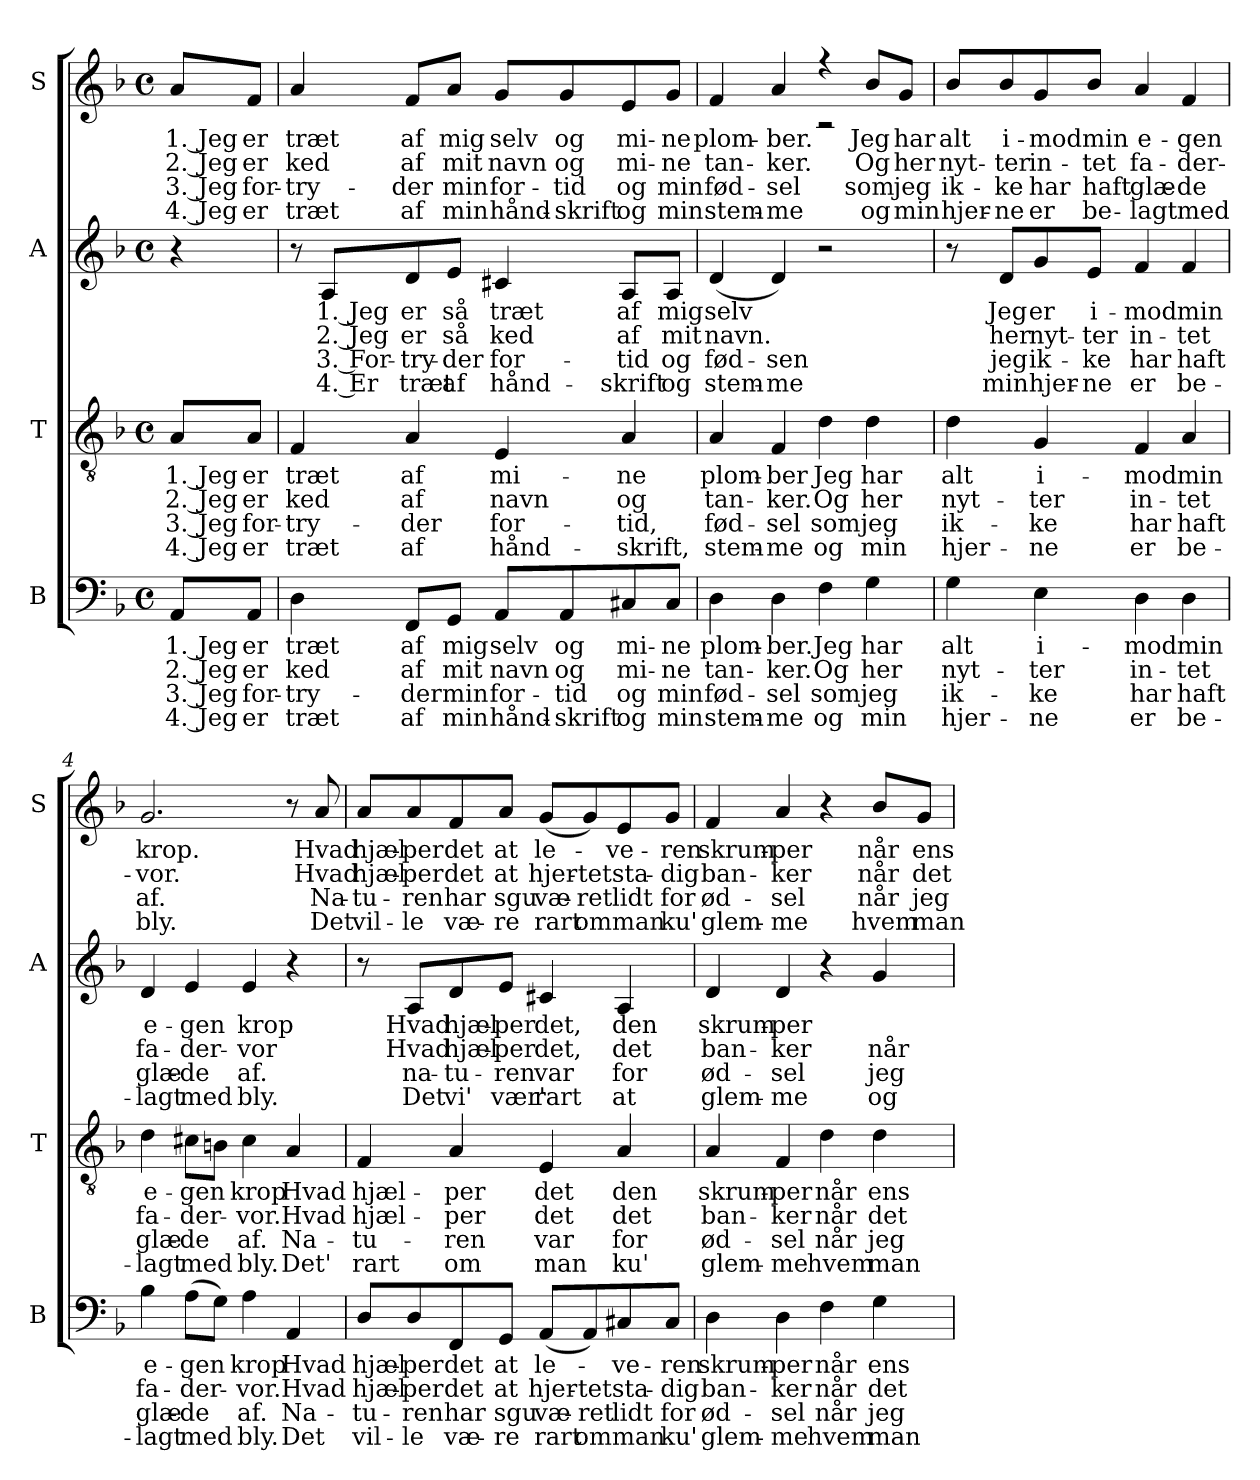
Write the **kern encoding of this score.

**kern	**text	**text	**text	**text	**kern	**text	**text	**text	**text	**kern	**text	**text	**text	**text	**kern	**text	**text	**text	**text
*part4	*part4	*part4	*part4	*part4	*part3	*part3	*part3	*part3	*part3	*part2	*part2	*part2	*part2	*part2	*part1	*part1	*part1	*part1	*part1
*staff4	*staff4	*staff4	*staff4	*staff4	*staff3	*staff3	*staff3	*staff3	*staff3	*staff2	*staff2	*staff2	*staff2	*staff2	*staff1	*staff1	*staff1	*staff1	*staff1
*I"B	*	*	*	*	*I"T	*	*	*	*	*I"A	*	*	*	*	*I"S	*	*	*	*
*I'B	*	*	*	*	*I'T	*	*	*	*	*I'A	*	*	*	*	*I'S	*	*	*	*
*clefF4	*	*	*	*	*clefGv2	*	*	*	*	*clefG2	*	*	*	*	*clefG2	*	*	*	*
*k[b-]	*	*	*	*	*k[b-]	*	*	*	*	*k[b-]	*	*	*	*	*k[b-]	*	*	*	*
*M4/4	*	*	*	*	*M4/4	*	*	*	*	*M4/4	*	*	*	*	*M4/4	*	*	*	*
*met(c)	*	*	*	*	*met(c)	*	*	*	*	*met(c)	*	*	*	*	*met(c)	*	*	*	*
=	=	=	=	=	=	=	=	=	=	=	=	=	=	=	=	=	=	=	=
!	!LO:LY:b	!LO:LY:b	!LO:LY:b	!LO:LY:b	!	!LO:LY:b	!LO:LY:b	!LO:LY:b	!LO:LY:b	!	!	!	!	!	!	!LO:LY:b	!LO:LY:b	!LO:LY:b	!LO:LY:b
8AA/L	1. Jeg	2. Jeg	3. Jeg	4. Jeg	8A/L	1. Jeg	2. Jeg	3. Jeg	4. Jeg	4r	.	.	.	.	8a/L	1. Jeg	2. Jeg	3. Jeg	4. Jeg
!	!LO:LY:b	!LO:LY:b	!LO:LY:b	!LO:LY:b	!	!LO:LY:b	!LO:LY:b	!LO:LY:b	!LO:LY:b	!	!	!	!	!	!	!LO:LY:b	!LO:LY:b	!LO:LY:b	!LO:LY:b
8AA/J	er	er	for-	er	8A/J	er	er	for-	er	.	.	.	.	.	8f/J	er	er	for-	er
=1	=1	=1	=1	=1	=1	=1	=1	=1	=1	=1	=1	=1	=1	=1	=1	=1	=1	=1	=1
!	!LO:LY:b	!LO:LY:b	!LO:LY:b	!LO:LY:b	!	!LO:LY:b	!LO:LY:b	!LO:LY:b	!LO:LY:b	!	!	!	!	!	!	!LO:LY:b	!LO:LY:b	!LO:LY:b	!LO:LY:b
4D\	træt	ked	-try-	træt	4F/	træt	ked	-try-	træt	8r	.	.	.	.	4a/	træt	ked	-try-	træt
!	!	!	!	!	!	!	!	!	!	!	!LO:LY:b	!LO:LY:b	!LO:LY:b	!LO:LY:b	!	!	!	!	!
.	.	.	.	.	.	.	.	.	.	8A/L	1. Jeg	2. Jeg	3. For-	4. Er	.	.	.	.	.
!	!LO:LY:b	!LO:LY:b	!LO:LY:b	!LO:LY:b	!	!LO:LY:b	!LO:LY:b	!LO:LY:b	!LO:LY:b	!	!LO:LY:b	!LO:LY:b	!LO:LY:b	!LO:LY:b	!	!LO:LY:b	!LO:LY:b	!LO:LY:b	!LO:LY:b
8FF/L	af	af	-der	af	4A/	af	af	-der	af	8d/	er	er	-try-	træt	8f/L	af	af	-der	af
!	!LO:LY:b	!LO:LY:b	!LO:LY:b	!LO:LY:b	!	!	!	!	!	!	!LO:LY:b	!LO:LY:b	!LO:LY:b	!LO:LY:b	!	!LO:LY:b	!LO:LY:b	!LO:LY:b	!LO:LY:b
8GG/J	mig	mit	min	min	.	.	.	.	.	8e/J	så	så	-der	af	8a/J	mig	mit	min	min
!	!LO:LY:b	!LO:LY:b	!LO:LY:b	!LO:LY:b	!	!LO:LY:b	!LO:LY:b	!LO:LY:b	!LO:LY:b	!	!LO:LY:b	!LO:LY:b	!LO:LY:b	!LO:LY:b	!	!LO:LY:b	!LO:LY:b	!LO:LY:b	!LO:LY:b
8AA/L	selv	navn	for-	hånd-	4E/	mi-	navn	for-	hånd-	4c#X/	træt	ked	for-	hånd-	8g/L	selv	navn	for-	hånd-
!	!LO:LY:b	!LO:LY:b	!LO:LY:b	!LO:LY:b	!	!	!	!	!	!	!	!	!	!	!	!LO:LY:b	!LO:LY:b	!LO:LY:b	!LO:LY:b
8AA/	og	og	-tid	-skrift	.	.	.	.	.	.	.	.	.	.	8g/	og	og	-tid	-skrift
!	!LO:LY:b	!LO:LY:b	!LO:LY:b	!LO:LY:b	!	!LO:LY:b	!LO:LY:b	!LO:LY:b	!LO:LY:b	!	!LO:LY:b	!LO:LY:b	!LO:LY:b	!LO:LY:b	!	!LO:LY:b	!LO:LY:b	!LO:LY:b	!LO:LY:b
8C#X/	mi-	mi-	og	og	4A/	-ne	og	-tid,	-skrift,	8A/L	af	af	-tid	-skrift	8e/	mi-	mi-	og	og
!	!LO:LY:b	!LO:LY:b	!LO:LY:b	!LO:LY:b	!	!	!	!	!	!	!LO:LY:b	!LO:LY:b	!LO:LY:b	!LO:LY:b	!	!LO:LY:b	!LO:LY:b	!LO:LY:b	!LO:LY:b
8C#/J	-ne	-ne	min	min	.	.	.	.	.	8A/J	mig	mit	og	og	8g/J	-ne	-ne	min	min
=2	=2	=2	=2	=2	=2	=2	=2	=2	=2	=2	=2	=2	=2	=2	=2	=2	=2	=2	=2
!	!LO:LY:b	!LO:LY:b	!LO:LY:b	!LO:LY:b	!	!LO:LY:b	!LO:LY:b	!LO:LY:b	!LO:LY:b	!	!LO:LY:b	!LO:LY:b	!LO:LY:b	!LO:LY:b	!	!LO:LY:b	!LO:LY:b	!LO:LY:b	!LO:LY:b
*	*	*	*	*	*	*	*	*	*	*	*	*	*	*	*^	*	*	*	*
4D\	plom-	tan-	fød-	stem-	4A/	plom-	tan-	fød-	stem-	(4d/	selv	navn.	fød-	stem-	4f/	2ryy	plom-	tan-	fød-	stem-
!	!LO:LY:b	!LO:LY:b	!LO:LY:b	!LO:LY:b	!	!LO:LY:b	!LO:LY:b	!LO:LY:b	!LO:LY:b	!	!	!	!LO:LY:b	!LO:LY:b	!	!	!LO:LY:b	!LO:LY:b	!LO:LY:b	!LO:LY:b
4D\	-ber.	-ker.	-sel	-me	4F/	-ber	-ker.	-sel	-me	4d/)	.	.	-sen	-me	4a/	.	-ber.	-ker.	-sel	-me
!	!LO:LY:b	!LO:LY:b	!LO:LY:b	!LO:LY:b	!	!LO:LY:b	!LO:LY:b	!LO:LY:b	!LO:LY:b	!	!	!	!	!	!	!	!	!	!	!
4F\	Jeg	Og	som	og	4d\	Jeg	Og	som	og	2r	.	.	.	.	4r	2r	.	.	.	.
!	!LO:LY:b	!LO:LY:b	!LO:LY:b	!LO:LY:b	!	!LO:LY:b	!LO:LY:b	!LO:LY:b	!LO:LY:b	!	!	!	!	!	!	!	!LO:LY:b	!LO:LY:b	!LO:LY:b	!LO:LY:b
4G\	har	her	jeg	min	4d\	har	her	jeg	min	.	.	.	.	.	8b-/L	.	Jeg	Og	som	og
!	!	!	!	!	!	!	!	!	!	!	!	!	!	!	!	!	!LO:LY:b	!LO:LY:b	!LO:LY:b	!LO:LY:b
.	.	.	.	.	.	.	.	.	.	.	.	.	.	.	8g/J	.	har	her	jeg	min
*	*	*	*	*	*	*	*	*	*	*	*	*	*	*	*v	*v	*	*	*	*
=3	=3	=3	=3	=3	=3	=3	=3	=3	=3	=3	=3	=3	=3	=3	=3	=3	=3	=3	=3
!	!LO:LY:b	!LO:LY:b	!LO:LY:b	!LO:LY:b	!	!LO:LY:b	!LO:LY:b	!LO:LY:b	!LO:LY:b	!	!	!	!	!	!	!LO:LY:b	!LO:LY:b	!LO:LY:b	!LO:LY:b
4G\	alt	nyt-	ik-	hjer-	4d\	alt	nyt-	ik-	hjer-	8r	.	.	.	.	8b-/L	alt	nyt-	ik-	hjer-
!	!	!	!	!	!	!	!	!	!	!	!LO:LY:b	!LO:LY:b	!LO:LY:b	!LO:LY:b	!	!LO:LY:b	!LO:LY:b	!LO:LY:b	!LO:LY:b
.	.	.	.	.	.	.	.	.	.	8d/L	Jeg	her	jeg	min	8b-/	i-	-ter	-ke	-ne
!	!LO:LY:b	!LO:LY:b	!LO:LY:b	!LO:LY:b	!	!LO:LY:b	!LO:LY:b	!LO:LY:b	!LO:LY:b	!	!LO:LY:b	!LO:LY:b	!LO:LY:b	!LO:LY:b	!	!LO:LY:b	!LO:LY:b	!LO:LY:b	!LO:LY:b
4E\	i-	-ter	-ke	-ne	4G/	i-	-ter	-ke	-ne	8g/	er	nyt-	ik-	hjer-	8g/	-mod	in-	har	er
!	!	!	!	!	!	!	!	!	!	!	!LO:LY:b	!LO:LY:b	!LO:LY:b	!LO:LY:b	!	!LO:LY:b	!LO:LY:b	!LO:LY:b	!LO:LY:b
.	.	.	.	.	.	.	.	.	.	8e/J	i-	-ter	-ke	-ne	8b-/J	min	-tet	haft	be-
!	!LO:LY:b	!LO:LY:b	!LO:LY:b	!LO:LY:b	!	!LO:LY:b	!LO:LY:b	!LO:LY:b	!LO:LY:b	!	!LO:LY:b	!LO:LY:b	!LO:LY:b	!LO:LY:b	!	!LO:LY:b	!LO:LY:b	!LO:LY:b	!LO:LY:b
4D\	-mod	in-	har	er	4F/	-mod	in-	har	er	4f/	-mod	in-	har	er	4a/	e-	fa-	glæ-	-lagt
!	!LO:LY:b	!LO:LY:b	!LO:LY:b	!LO:LY:b	!	!LO:LY:b	!LO:LY:b	!LO:LY:b	!LO:LY:b	!	!LO:LY:b	!LO:LY:b	!LO:LY:b	!LO:LY:b	!	!LO:LY:b	!LO:LY:b	!LO:LY:b	!LO:LY:b
4D\	min	-tet	haft	be-	4A/	min	-tet	haft	be-	4f/	min	-tet	haft	be-	4f/	-gen	-der-	-de	med
!!LO:LB:g=z
=4	=4	=4	=4	=4	=4	=4	=4	=4	=4	=4	=4	=4	=4	=4	=4	=4	=4	=4	=4
!	!LO:LY:b	!LO:LY:b	!LO:LY:b	!LO:LY:b	!	!LO:LY:b	!LO:LY:b	!LO:LY:b	!LO:LY:b	!	!LO:LY:b	!LO:LY:b	!LO:LY:b	!LO:LY:b	!	!LO:LY:b	!LO:LY:b	!LO:LY:b	!LO:LY:b
4B-\	e-	fa-	glæ-	-lagt	4d\	e-	fa-	glæ-	-lagt	4d/	e-	fa-	glæ-	-lagt	2.g/	krop.	-vor.	af.	bly.
!	!LO:LY:b	!LO:LY:b	!LO:LY:b	!LO:LY:b	!	!LO:LY:b	!LO:LY:b	!LO:LY:b	!LO:LY:b	!	!LO:LY:b	!LO:LY:b	!LO:LY:b	!LO:LY:b	!	!	!	!	!
(8A\L	-gen	-der-	-de	med	8c#X\L	-gen	-der-	-de	med	4e/	-gen	-der-	-de	med	.	.	.	.	.
8G\J)	.	.	.	.	8Bn\J	.	.	.	.	.	.	.	.	.	.	.	.	.	.
!	!LO:LY:b	!LO:LY:b	!LO:LY:b	!LO:LY:b	!	!LO:LY:b	!LO:LY:b	!LO:LY:b	!LO:LY:b	!	!LO:LY:b	!LO:LY:b	!LO:LY:b	!LO:LY:b	!	!	!	!	!
4A\	krop	-vor.	af.	bly.	4c#\	krop	-vor.	af.	bly.	4e/	krop	-vor	af.	bly.	.	.	.	.	.
!	!LO:LY:b	!LO:LY:b	!LO:LY:b	!LO:LY:b	!	!LO:LY:b	!LO:LY:b	!LO:LY:b	!LO:LY:b	!	!	!	!	!	!	!	!	!	!
4AA/	Hvad	Hvad	Na-	Det	4A/	Hvad	Hvad	Na-	Det'	4r	.	.	.	.	8r	.	.	.	.
!	!	!	!	!	!	!	!	!	!	!	!	!	!	!	!	!LO:LY:b	!LO:LY:b	!LO:LY:b	!LO:LY:b
.	.	.	.	.	.	.	.	.	.	.	.	.	.	.	8a/	Hvad	Hvad	Na-	Det
=5	=5	=5	=5	=5	=5	=5	=5	=5	=5	=5	=5	=5	=5	=5	=5	=5	=5	=5	=5
!	!LO:LY:b	!LO:LY:b	!LO:LY:b	!LO:LY:b	!	!LO:LY:b	!LO:LY:b	!LO:LY:b	!LO:LY:b	!	!	!	!	!	!	!LO:LY:b	!LO:LY:b	!LO:LY:b	!LO:LY:b
8D/L	hjæl-	hjæl-	-tu-	vil-	4F/	hjæl-	hjæl-	-tu-	rart	8r	.	.	.	.	8a/L	hjæl-	hjæl-	-tu-	vil-
!	!LO:LY:b	!LO:LY:b	!LO:LY:b	!LO:LY:b	!	!	!	!	!	!	!LO:LY:b	!LO:LY:b	!LO:LY:b	!LO:LY:b	!	!LO:LY:b	!LO:LY:b	!LO:LY:b	!LO:LY:b
8D/	-per	-per	-ren	-le	.	.	.	.	.	8A/L	Hvad	Hvad	na-	Det	8a/	-per	-per	-ren	-le
!	!LO:LY:b	!LO:LY:b	!LO:LY:b	!LO:LY:b	!	!LO:LY:b	!LO:LY:b	!LO:LY:b	!LO:LY:b	!	!LO:LY:b	!LO:LY:b	!LO:LY:b	!LO:LY:b	!	!LO:LY:b	!LO:LY:b	!LO:LY:b	!LO:LY:b
8FF/	det	det	har	væ-	4A/	-per	-per	-ren	om	8d/	hjæl-	hjæl-	-tu-	vi'	8f/	det	det	har	væ-
!	!LO:LY:b	!LO:LY:b	!LO:LY:b	!LO:LY:b	!	!	!	!	!	!	!LO:LY:b	!LO:LY:b	!LO:LY:b	!LO:LY:b	!	!LO:LY:b	!LO:LY:b	!LO:LY:b	!LO:LY:b
8GG/J	at	at	sgu	-re	.	.	.	.	.	8e/J	-per	-per	-ren	vær'	8a/J	at	at	sgu	-re
!	!LO:LY:b	!LO:LY:b	!LO:LY:b	!LO:LY:b	!	!LO:LY:b	!LO:LY:b	!LO:LY:b	!LO:LY:b	!	!LO:LY:b	!LO:LY:b	!LO:LY:b	!LO:LY:b	!	!LO:LY:b	!LO:LY:b	!LO:LY:b	!LO:LY:b
(8AA/L	le-	hjer-	væ-	rart	4E/	det	det	var	man	4c#X/	det,	det,	var	rart	(8g/L	le-	hjer-	væ-	rart
!	!	!LO:LY:b	!LO:LY:b	!LO:LY:b	!	!	!	!	!	!	!	!	!	!	!	!	!LO:LY:b	!LO:LY:b	!LO:LY:b
8AA/)	.	-tet	-ret	om	.	.	.	.	.	.	.	.	.	.	8g/)	.	-tet	-ret	om
!	!LO:LY:b	!LO:LY:b	!LO:LY:b	!LO:LY:b	!	!LO:LY:b	!LO:LY:b	!LO:LY:b	!LO:LY:b	!	!LO:LY:b	!LO:LY:b	!LO:LY:b	!LO:LY:b	!	!LO:LY:b	!LO:LY:b	!LO:LY:b	!LO:LY:b
8C#X/	-ve-	sta-	lidt	man	4A/	den	det	for	ku'	4A/	den	det	for	at	8e/	-ve-	sta-	lidt	man
!	!LO:LY:b	!LO:LY:b	!LO:LY:b	!LO:LY:b	!	!	!	!	!	!	!	!	!	!	!	!LO:LY:b	!LO:LY:b	!LO:LY:b	!LO:LY:b
8C#/J	-ren	-dig	for	ku'	.	.	.	.	.	.	.	.	.	.	8g/J	-ren	-dig	for	ku'
=6	=6	=6	=6	=6	=6	=6	=6	=6	=6	=6	=6	=6	=6	=6	=6	=6	=6	=6	=6
!	!LO:LY:b	!LO:LY:b	!LO:LY:b	!LO:LY:b	!	!LO:LY:b	!LO:LY:b	!LO:LY:b	!LO:LY:b	!	!LO:LY:b	!LO:LY:b	!LO:LY:b	!LO:LY:b	!	!LO:LY:b	!LO:LY:b	!LO:LY:b	!LO:LY:b
4D\	skrum-	ban-	ød-	glem-	4A/	skrum-	ban-	ød-	glem-	4d/	skrum-	ban-	ød-	glem-	4f/	skrum-	ban-	ød-	glem-
!	!LO:LY:b	!LO:LY:b	!LO:LY:b	!LO:LY:b	!	!LO:LY:b	!LO:LY:b	!LO:LY:b	!LO:LY:b	!	!LO:LY:b	!LO:LY:b	!LO:LY:b	!LO:LY:b	!	!LO:LY:b	!LO:LY:b	!LO:LY:b	!LO:LY:b
4D\	-per	-ker	-sel	-me	4F/	-per	-ker	-sel	-me	4d/	-per	-ker	-sel	-me	4a/	-per	-ker	-sel	-me
!	!LO:LY:b	!LO:LY:b	!LO:LY:b	!LO:LY:b	!	!LO:LY:b	!LO:LY:b	!LO:LY:b	!LO:LY:b	!	!	!	!	!	!	!	!	!	!
4F\	når	når	når	hvem	4d\	når	når	når	hvem	4r	.	.	.	.	4r	.	.	.	.
!	!LO:LY:b	!LO:LY:b	!LO:LY:b	!LO:LY:b	!	!LO:LY:b	!LO:LY:b	!LO:LY:b	!LO:LY:b	!	!	!LO:LY:b	!LO:LY:b	!LO:LY:b	!	!LO:LY:b	!LO:LY:b	!LO:LY:b	!LO:LY:b
4G\	ens	det	jeg	man	4d\	ens	det	jeg	man	4g/	.	når	jeg	og	8b-/L	når	når	når	hvem
!	!	!	!	!	!	!	!	!	!	!	!	!	!	!	!	!LO:LY:b	!LO:LY:b	!LO:LY:b	!LO:LY:b
.	.	.	.	.	.	.	.	.	.	.	.	.	.	.	8g/J	ens	det	jeg	man
=	=	=	=	=	=	=	=	=	=	=	=	=	=	=	=	=	=	=	=
*-	*-	*-	*-	*-	*-	*-	*-	*-	*-	*-	*-	*-	*-	*-	*-	*-	*-	*-	*-
